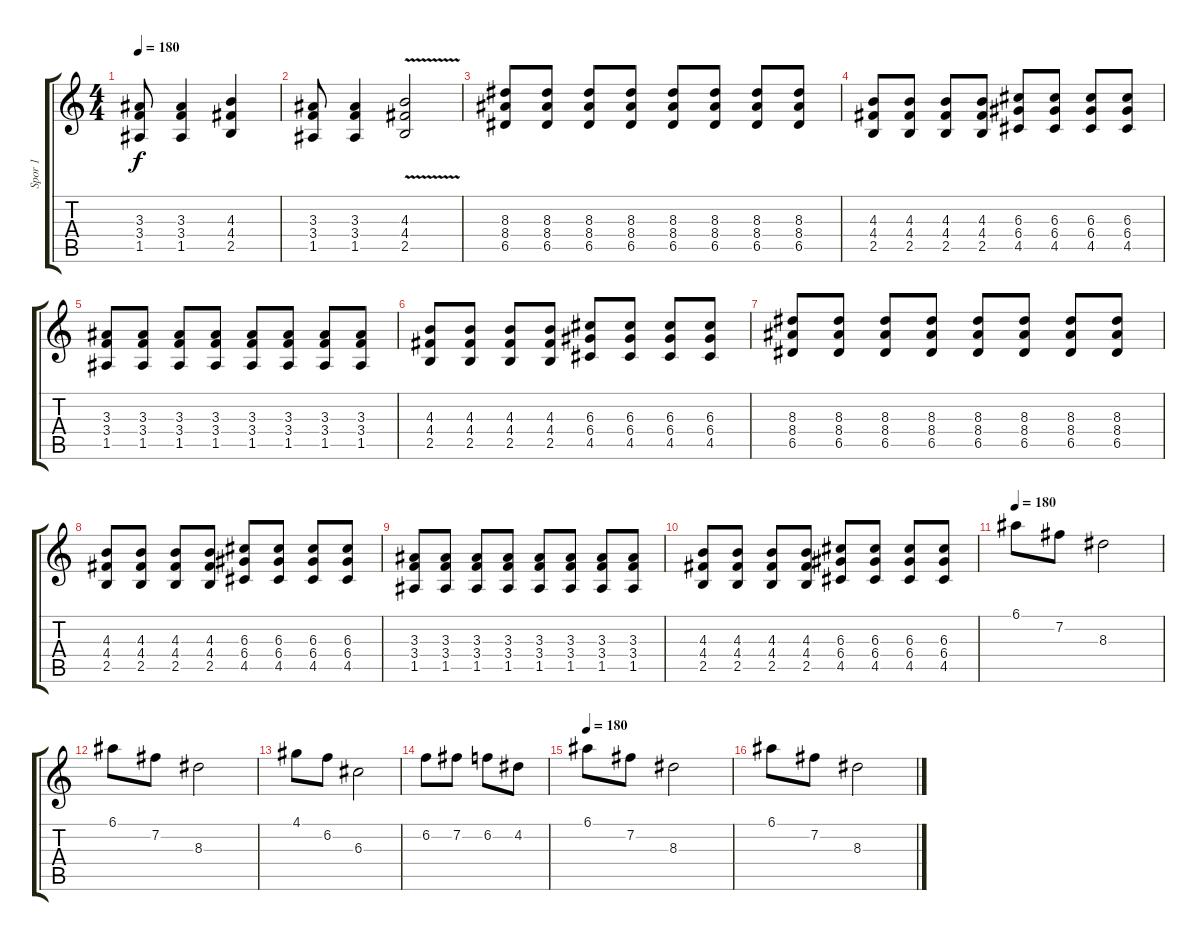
\track ("Spor 1" "Spor 1") {instrument distortionguitar}
\staff {score tabs}
\tuning (E4 B3 G3 D3 A2 E2) {hide}
\ts (4 4)
\tempo 180
\clef g2
\ks c
(3.3 3.4 1.5).8{dy f} (3.3 3.4 1.5).4 (4.3 4.4 2.5).4 |
(3.3 3.4 1.5).8 (3.3 3.4 1.5).4 (4.3{v} 4.4 2.5).2 |
(8.3 8.4 6.5).8 (8.3 8.4 6.5).8 (8.3 8.4 6.5).8 (8.3 8.4 6.5).8 (8.3 8.4 6.5).8 (8.3 8.4 6.5).8 (8.3 8.4 6.5).8 (8.3 8.4 6.5).8 |
(4.3 4.4 2.5).8 (4.3 4.4 2.5).8 (4.3 4.4 2.5).8 (4.3 4.4 2.5).8 (6.3 6.4 4.5).8 (6.3 6.4 4.5).8 (6.3 6.4 4.5).8 (6.3 6.4 4.5).8 |
(3.3 3.4 1.5).8 (3.3 3.4 1.5).8 (3.3 3.4 1.5).8 (3.3 3.4 1.5).8 (3.3 3.4 1.5).8 (3.3 3.4 1.5).8 (3.3 3.4 1.5).8 (3.3 3.4 1.5).8 |
(4.3 4.4 2.5).8 (4.3 4.4 2.5).8 (4.3 4.4 2.5).8 (4.3 4.4 2.5).8 (6.3 6.4 4.5).8 (6.3 6.4 4.5).8 (6.3 6.4 4.5).8 (6.3 6.4 4.5).8 |
(8.3 8.4 6.5).8 (8.3 8.4 6.5).8 (8.3 8.4 6.5).8 (8.3 8.4 6.5).8 (8.3 8.4 6.5).8 (8.3 8.4 6.5).8 (8.3 8.4 6.5).8 (8.3 8.4 6.5).8 |
(4.3 4.4 2.5).8 (4.3 4.4 2.5).8 (4.3 4.4 2.5).8 (4.3 4.4 2.5).8 (6.3 6.4 4.5).8 (6.3 6.4 4.5).8 (6.3 6.4 4.5).8 (6.3 6.4 4.5).8 |
(3.3 3.4 1.5).8 (3.3 3.4 1.5).8 (3.3 3.4 1.5).8 (3.3 3.4 1.5).8 (3.3 3.4 1.5).8 (3.3 3.4 1.5).8 (3.3 3.4 1.5).8 (3.3 3.4 1.5).8 |
(4.3 4.4 2.5).8 (4.3 4.4 2.5).8 (4.3 4.4 2.5).8 (4.3 4.4 2.5).8 (6.3 6.4 4.5).8 (6.3 6.4 4.5).8 (6.3 6.4 4.5).8 (6.3 6.4 4.5).8 |
\tempo 180
6.1.8 7.2.8 8.3.2 |
6.1.8 7.2.8 8.3.2 |
4.1.8 6.2.8 6.3.2 |
6.2.8 7.2.8 6.2.8 4.2.8 |
\tempo 180
6.1.8 7.2.8 8.3.2 |
6.1.8 7.2.8 8.3.2
